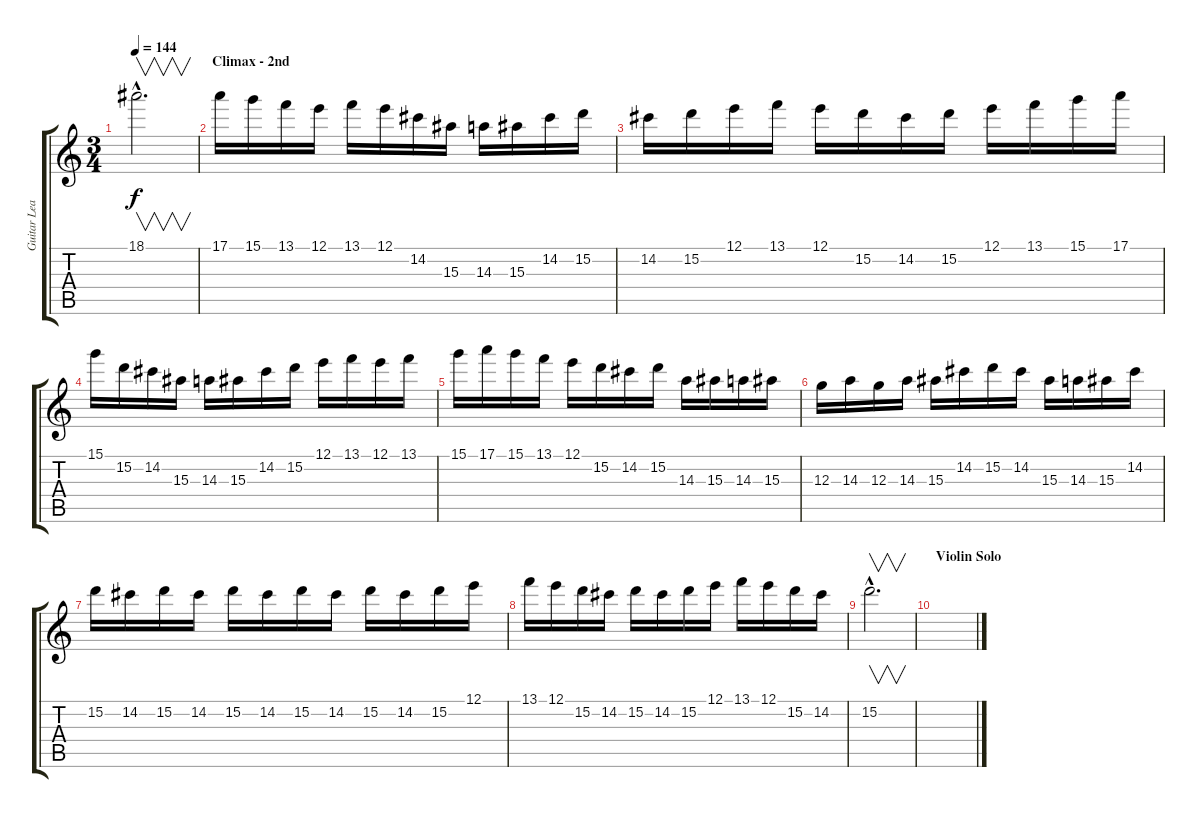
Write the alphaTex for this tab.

\track ("Guitar Lead" "Guitar Lea") {instrument distortionguitar}
\staff {score tabs}
\tuning (E4 B3 G3 D3 A2 E2) {hide}
\ts (3 4)
\tempo 144
\clef g2
\ks c
18.1{hac}.2{v d dy f} |
\section ("" "Climax - 2nd")
17.1.16 15.1.16 13.1.16 12.1.16 13.1.16 12.1.16 14.2.16 15.3.16 14.3.16 15.3.16 14.2.16 15.2.16 |
14.2.16 15.2.16 12.1.16 13.1.16 12.1.16 15.2.16 14.2.16 15.2.16 12.1.16 13.1.16 15.1.16 17.1.16 |
15.1.16 15.2.16 14.2.16 15.3.16 14.3.16 15.3.16 14.2.16 15.2.16 12.1.16 13.1.16 12.1.16 13.1.16 |
15.1.16 17.1.16 15.1.16 13.1.16 12.1.16 15.2.16 14.2.16 15.2.16 14.3.16 15.3.16 14.3.16 15.3.16 |
12.3.16 14.3.16 12.3.16 14.3.16 15.3.16 14.2.16 15.2.16 14.2.16 15.3.16 14.3.16 15.3.16 14.2.16 |
15.2.16 14.2.16 15.2.16 14.2.16 15.2.16 14.2.16 15.2.16 14.2.16 15.2.16 14.2.16 15.2.16 12.1.16 |
13.1.16 12.1.16 15.2.16 14.2.16 15.2.16 14.2.16 15.2.16 12.1.16 13.1.16 12.1.16 15.2.16 14.2.16 |
15.2{hac}.2{v d} |
\section ("" "Violin Solo")
